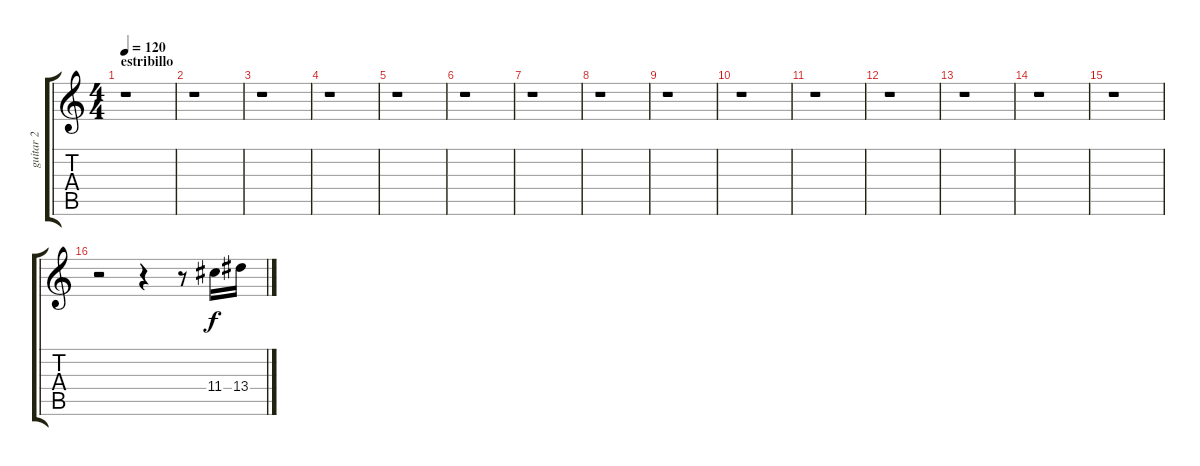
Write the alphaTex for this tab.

\track ("guitar 2" "guitar 2") {instrument overdrivenguitar}
\staff {score tabs}
\tuning (E4 B3 G3 D3 A2 E2) {hide}
\ts (4 4)
\section ("" "estribillo")
\tempo 120
\clef g2
\ks c
r.1{dy f} |
r.1 |
r.1 |
r.1 |
r.1 |
r.1 |
r.1 |
r.1 |
r.1 |
r.1 |
r.1 |
r.1 |
r.1 |
r.1 |
r.1 |
r.2 r.4 r.8 11.4.16 13.4.16
